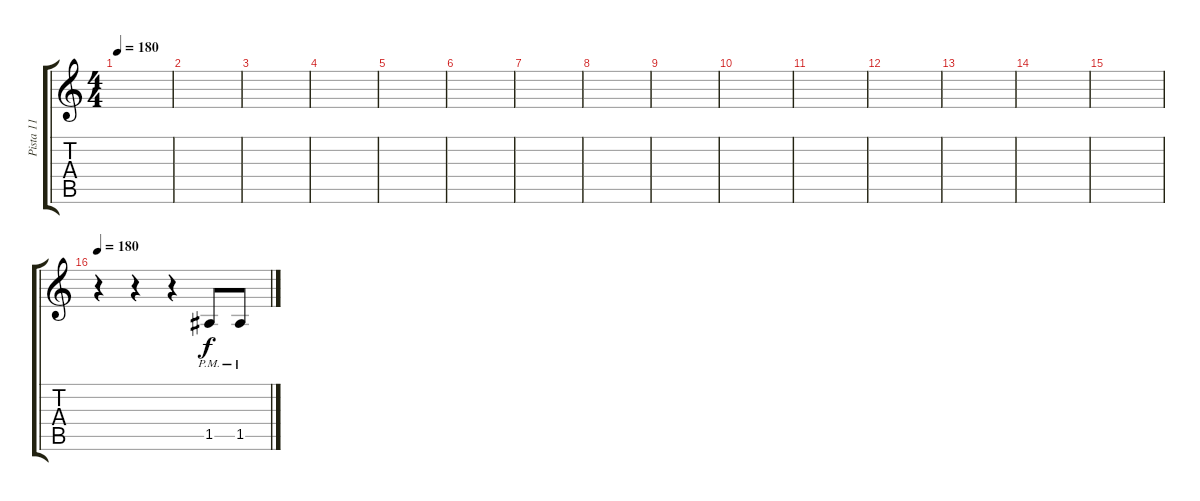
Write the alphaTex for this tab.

\track ("Pista 11" "Pista 11") {instrument distortionguitar}
\staff {score tabs}
\tuning (E4 B3 G3 D3 A2 E2) {hide}
\ts (4 4)
\tempo 180
\clef g2
\ks c
|
|
|
|
|
|
|
|
|
|
|
|
|
|
|
\tempo 180
r.4 r.4 r.4 1.5{pm}.8 1.5{pm}.8
